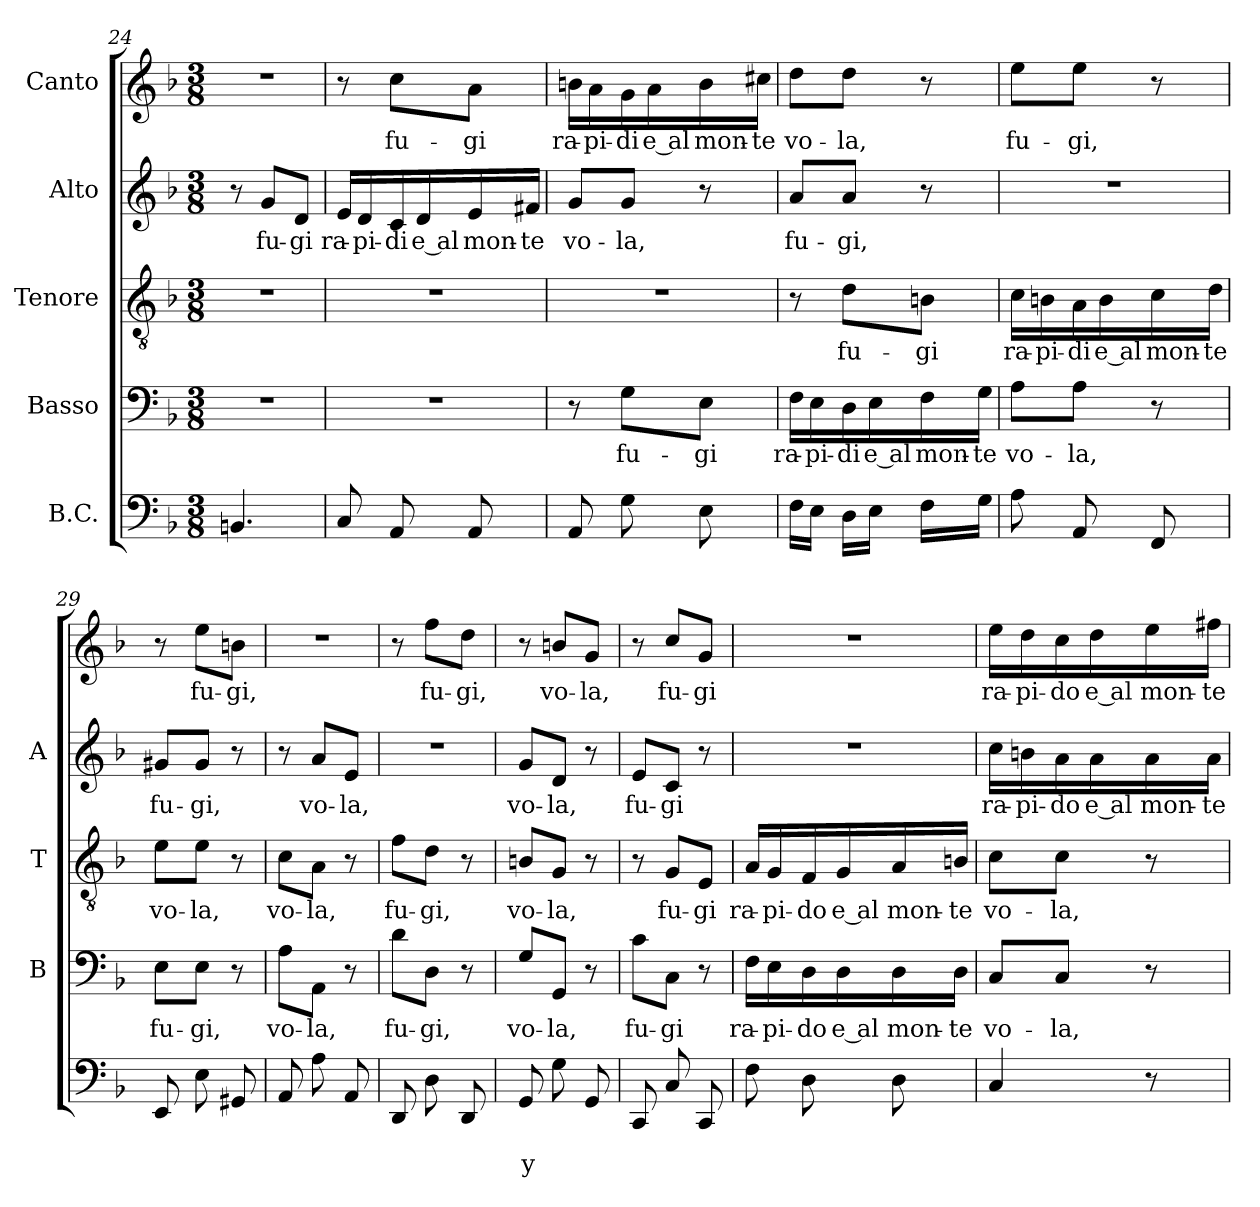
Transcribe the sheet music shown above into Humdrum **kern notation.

**kern	**text	**text	**kern	**text	**kern	**text	**kern	**text	**kern	**text
*part5	*part5	*part5	*part4	*part4	*part3	*part3	*part2	*part2	*part1	*part1
*staff5	*staff5	*staff5	*staff4	*staff4	*staff3	*staff3	*staff2	*staff2	*staff1	*staff1
*I"B.C.	*	*	*I"Basso	*	*I"Tenore	*	*I"Alto	*	*I"Canto	*
*	*	*	*I'B	*	*I'T	*	*I'A	*	*	*
*clefF4	*	*	*clefF4	*	*clefGv2	*	*clefG2	*	*clefG2	*
*k[b-]	*	*	*k[b-]	*	*k[b-]	*	*k[b-]	*	*k[b-]	*
*F:	*	*	*F:	*	*F:	*	*F:	*	*F:	*
*M3/8	*	*	*M3/8	*	*M3/8	*	*M3/8	*	*M3/8	*
=24	=24	=24	=24	=24	=24	=24	=24	=24	=24	=24
4.BBn/	.	.	4.r	.	4.r	.	8r	.	4.r	.
!	!	!	!	!	!	!	!	!LO:LY:b	!	!
.	.	.	.	.	.	.	8g/L	fu-	.	.
!	!	!	!	!	!	!	!	!LO:LY:b	!	!
.	.	.	.	.	.	.	8d/J	-gi	.	.
=25	=25	=25	=25	=25	=25	=25	=25	=25	=25	=25
!	!	!	!	!	!	!	!	!LO:LY:b	!	!
8C/	.	.	4.r	.	4.r	.	16e/LL	ra-	8r	.
!	!	!	!	!	!	!	!	!LO:LY:b	!	!
.	.	.	.	.	.	.	16d/	-pi-	.	.
!	!	!	!	!	!	!	!	!LO:LY:b	!	!LO:LY:b
8AA/	.	.	.	.	.	.	16c/	-di	8cc\L	fu-
!	!	!	!	!	!	!	!	!LO:LY:b	!	!
.	.	.	.	.	.	.	16d/	e al	.	.
!	!	!	!	!	!	!	!	!LO:LY:b	!	!LO:LY:b
8AA/	.	.	.	.	.	.	16e/	mon-	8a\J	-gi
!	!	!	!	!	!	!	!	!LO:LY:b	!	!
.	.	.	.	.	.	.	16f#X/JJ	-te	.	.
!!LO:LB:g=z
=26	=26	=26	=26	=26	=26	=26	=26	=26	=26	=26
!	!	!	!	!	!	!	!	!LO:LY:b	!	!LO:LY:b
8AA/	.	.	8r	.	4.r	.	8g/L	vo-	16bn\LL	ra-
!	!	!	!	!	!	!	!	!	!	!LO:LY:b
.	.	.	.	.	.	.	.	.	16a\	-pi-
!	!	!	!	!LO:LY:b	!	!	!	!LO:LY:b	!	!LO:LY:b
8G\	.	.	8G\L	fu-	.	.	8g/J	-la,	16g\	-di
!	!	!	!	!	!	!	!	!	!	!LO:LY:b
.	.	.	.	.	.	.	.	.	16a\	e al
!	!	!	!	!LO:LY:b	!	!	!	!	!	!LO:LY:b
8E\	.	.	8E\J	-gi	.	.	8r	.	16b\	mon-
!	!	!	!	!	!	!	!	!	!	!LO:LY:b
.	.	.	.	.	.	.	.	.	16cc#X\JJ	-te
=27	=27	=27	=27	=27	=27	=27	=27	=27	=27	=27
!	!	!	!	!LO:LY:b	!	!	!	!LO:LY:b	!	!LO:LY:b
16F\LL	.	.	16F\LL	ra-	8r	.	8a/L	fu-	8dd\L	vo-
!	!	!	!	!LO:LY:b	!	!	!	!	!	!
16E\JJ	.	.	16E\	-pi-	.	.	.	.	.	.
!	!	!	!	!LO:LY:b	!	!LO:LY:b	!	!LO:LY:b	!	!LO:LY:b
16D\LL	.	.	16D\	-di	8d\L	fu-	8a/J	-gi,	8dd\J	-la,
!	!	!	!	!LO:LY:b	!	!	!	!	!	!
16E\JJ	.	.	16E\	e al	.	.	.	.	.	.
!	!	!	!	!LO:LY:b	!	!LO:LY:b	!	!	!	!
16F\LL	.	.	16F\	mon-	8Bn\J	-gi	8r	.	8r	.
!	!	!	!	!LO:LY:b	!	!	!	!	!	!
16G\JJ	.	.	16G\JJ	-te	.	.	.	.	.	.
=28	=28	=28	=28	=28	=28	=28	=28	=28	=28	=28
!	!	!	!	!LO:LY:b	!	!LO:LY:b	!	!	!	!LO:LY:b
8A\	.	.	8A\L	vo-	16c\LL	ra-	4.r	.	8ee\L	fu-
!	!	!	!	!	!	!LO:LY:b	!	!	!	!
.	.	.	.	.	16Bn\	-pi-	.	.	.	.
!	!	!	!	!LO:LY:b	!	!LO:LY:b	!	!	!	!LO:LY:b
8AA/	.	.	8A\J	-la,	16A\	-di	.	.	8ee\J	-gi,
!	!	!	!	!	!	!LO:LY:b	!	!	!	!
.	.	.	.	.	16B\	e al	.	.	.	.
!	!	!	!	!	!	!LO:LY:b	!	!	!	!
8FF/	.	.	8r	.	16c\	mon-	.	.	8r	.
!	!	!	!	!	!	!LO:LY:b	!	!	!	!
.	.	.	.	.	16d\JJ	-te	.	.	.	.
=29	=29	=29	=29	=29	=29	=29	=29	=29	=29	=29
!	!	!	!	!LO:LY:b	!	!LO:LY:b	!	!LO:LY:b	!	!
8EE/	.	.	8E\L	fu-	8e\L	vo-	8g#X/L	fu-	8r	.
!	!	!	!	!LO:LY:b	!	!LO:LY:b	!	!LO:LY:b	!	!LO:LY:b
8E\	.	.	8E\J	-gi,	8e\J	-la,	8g#/J	-gi,	8ee\L	fu-
!	!	!	!	!	!	!	!	!	!	!LO:LY:b
8GG#X/	.	.	8r	.	8r	.	8r	.	8bn\J	-gi,
=30	=30	=30	=30	=30	=30	=30	=30	=30	=30	=30
!	!	!	!	!LO:LY:b	!	!LO:LY:b	!	!	!	!
8AA/	.	.	8A\L	vo-	8c\L	vo-	8r	.	4.r	.
!	!	!	!	!LO:LY:b	!	!LO:LY:b	!	!LO:LY:b	!	!
8A\	.	.	8AA\J	-la,	8A\J	-la,	8a/L	vo-	.	.
!	!	!	!	!	!	!	!	!LO:LY:b	!	!
8AA/	.	.	8r	.	8r	.	8e/J	-la,	.	.
=31	=31	=31	=31	=31	=31	=31	=31	=31	=31	=31
!	!	!	!	!LO:LY:b	!	!LO:LY:b	!	!	!	!
8DD/	.	.	8d\L	fu-	8f\L	fu-	4.r	.	8r	.
!	!	!	!	!LO:LY:b	!	!LO:LY:b	!	!	!	!LO:LY:b
8D\	.	.	8D\J	-gi,	8d\J	-gi,	.	.	8ff\L	fu-
!	!	!	!	!	!	!	!	!	!	!LO:LY:b
8DD/	.	.	8r	.	8r	.	.	.	8dd\J	-gi,
!!LO:PB:g=z
=32	=32	=32	=32	=32	=32	=32	=32	=32	=32	=32
!	!	!LO:LY:b	!	!LO:LY:b	!	!LO:LY:b	!	!LO:LY:b	!	!
8GG/	.	y	8G/L	vo-	8Bn/L	vo-	8g/L	vo-	8r	.
!	!	!	!	!LO:LY:b	!	!LO:LY:b	!	!LO:LY:b	!	!LO:LY:b
8G\	.	.	8GG/J	-la,	8G/J	-la,	8d/J	-la,	8bn/L	vo-
!	!	!	!	!	!	!	!	!	!	!LO:LY:b
8GG/	.	.	8r	.	8r	.	8r	.	8g/J	-la,
=33	=33	=33	=33	=33	=33	=33	=33	=33	=33	=33
!	!	!	!	!LO:LY:b	!	!	!	!LO:LY:b	!	!
8CC/	.	.	8c\L	fu-	8r	.	8e/L	fu-	8r	.
!	!	!	!	!LO:LY:b	!	!LO:LY:b	!	!LO:LY:b	!	!LO:LY:b
8C/	.	.	8C\J	-gi	8G/L	fu-	8c/J	-gi	8cc/L	fu-
!	!	!	!	!	!	!LO:LY:b	!	!	!	!LO:LY:b
8CC/	.	.	8r	.	8E/J	-gi	8r	.	8g/J	-gi
=34	=34	=34	=34	=34	=34	=34	=34	=34	=34	=34
!	!	!	!	!LO:LY:b	!	!LO:LY:b	!	!	!	!
8F\	.	.	16F\LL	ra-	16A/LL	ra-	4.r	.	4.r	.
!	!	!	!	!LO:LY:b	!	!LO:LY:b	!	!	!	!
.	.	.	16E\	-pi-	16G/	-pi-	.	.	.	.
!	!	!	!	!LO:LY:b	!	!LO:LY:b	!	!	!	!
8D\	.	.	16D\	-do	16F/	-do	.	.	.	.
!	!	!	!	!LO:LY:b	!	!LO:LY:b	!	!	!	!
.	.	.	16D\	e al	16G/	e al	.	.	.	.
!	!	!	!	!LO:LY:b	!	!LO:LY:b	!	!	!	!
8D\	.	.	16D\	mon-	16A/	mon-	.	.	.	.
!	!	!	!	!LO:LY:b	!	!LO:LY:b	!	!	!	!
.	.	.	16D\JJ	-te	16Bn/JJ	-te	.	.	.	.
=35	=35	=35	=35	=35	=35	=35	=35	=35	=35	=35
!	!	!	!	!LO:LY:b	!	!LO:LY:b	!	!LO:LY:b	!	!LO:LY:b
4C/	.	.	8C/L	vo-	8c\L	vo-	16cc\LL	ra-	16ee\LL	ra-
!	!	!	!	!	!	!	!	!LO:LY:b	!	!LO:LY:b
.	.	.	.	.	.	.	16bn\	-pi-	16dd\	-pi-
!	!	!	!	!LO:LY:b	!	!LO:LY:b	!	!LO:LY:b	!	!LO:LY:b
.	.	.	8C/J	-la,	8c\J	-la,	16a\	-do	16cc\	-do
!	!	!	!	!	!	!	!	!LO:LY:b	!	!LO:LY:b
.	.	.	.	.	.	.	16a\	e al	16dd\	e al
!	!	!	!	!	!	!	!	!LO:LY:b	!	!LO:LY:b
8r	.	.	8r	.	8r	.	16a\	mon-	16ee\	mon-
!	!	!	!	!	!	!	!	!LO:LY:b	!	!LO:LY:b
.	.	.	.	.	.	.	16a\JJ	-te	16ff#X\JJ	-te
=	=	=	=	=	=	=	=	=	=	=
*-	*-	*-	*-	*-	*-	*-	*-	*-	*-	*-
